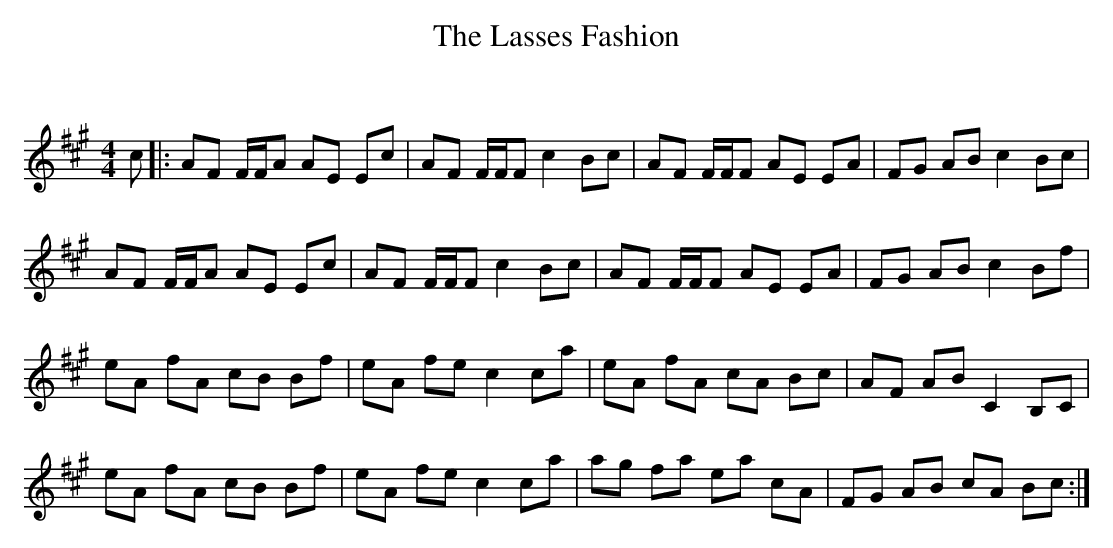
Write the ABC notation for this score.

X:1
T: The Lasses Fashion
C:
Q: 232
K:A
M:4/4
L:1/8
c|:AF F1/2F1/2A AE Ec|AF F1/2F1/2F c2 Bc|AF F1/2F1/2F AE EA|FG AB c2 Bc|
AF F1/2F1/2A AE Ec|AF F1/2F1/2F c2 Bc|AF F1/2F1/2F AE EA|FG AB c2 Bf|
eA fA cB Bf|eA fe c2 ca|eA fA cA Bc|AF AB C2 B,C|
eA fA cB Bf|eA fe c2 ca|ag fa ea cA|FG AB cA Bc:|
